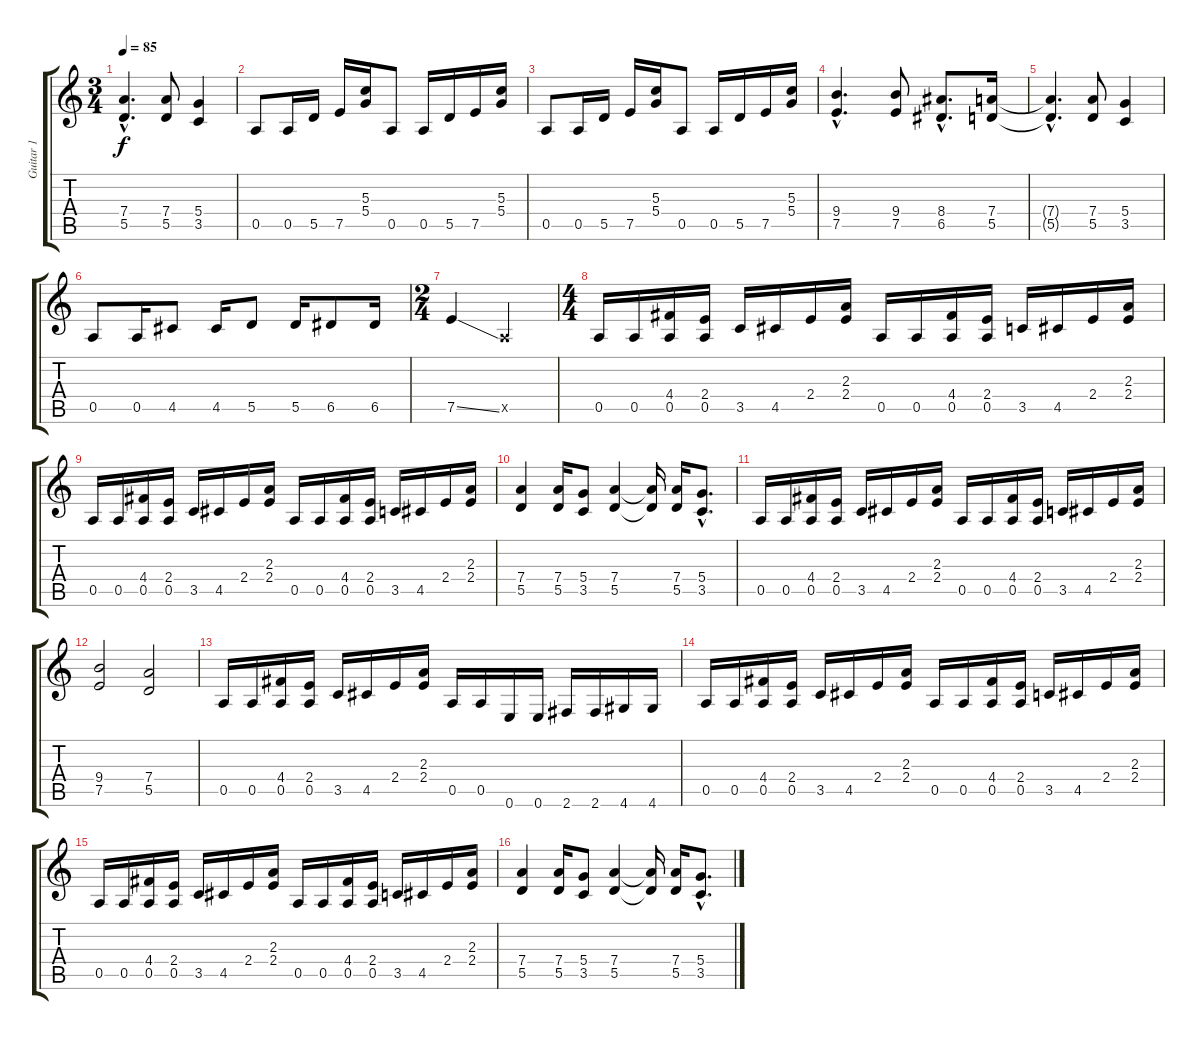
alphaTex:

\track ("Guitar 1" "Guitar 1") {instrument distortionguitar}
\staff {score tabs}
\tuning (E4 B3 G3 D3 A2 E2) {hide}
\ts (3 4)
\tempo 85
\clef g2
\ks c
(7.4{hac t} 5.5{hac t}).4{d dy f} (7.4 5.5).8 (5.4 3.5).4 |
0.5.8 0.5.16 5.5.16 7.5.16 (5.3 5.4).16 0.5.8 0.5.16 5.5.16 7.5.16 (5.3 5.4).16 |
0.5.8 0.5.16 5.5.16 7.5.16 (5.3 5.4).16 0.5.8 0.5.16 5.5.16 7.5.16 (5.3 5.4).16 |
(9.4{hac} 7.5{hac}).4{d} (9.4 7.5).8 (8.4{hac} 6.5{hac}).8{d} (7.4 5.5).16 |
(7.4{hac t} 5.5{hac t}).4{d} (7.4 5.5).8 (5.4 3.5).4 |
0.5.8 0.5.16 4.5.8 4.5.16 5.5.8 5.5.16 6.5.8 6.5.16 |
\ts (2 4)
7.5{ss}.4 0.5{x}.4 |
\ts (4 4)
0.5.16 0.5.16 (4.4 0.5).16 (2.4 0.5).16 3.5.16 4.5.16 2.4.16 (2.3 2.4).16 0.5.16 0.5.16 (4.4 0.5).16 (2.4 0.5).16 3.5.16 4.5.16 2.4.16 (2.3 2.4).16 |
0.5.16 0.5.16 (4.4 0.5).16 (2.4 0.5).16 3.5.16 4.5.16 2.4.16 (2.3 2.4).16 0.5.16 0.5.16 (4.4 0.5).16 (2.4 0.5).16 3.5.16 4.5.16 2.4.16 (2.3 2.4).16 |
(7.4 5.5).4 (7.4 5.5).16 (5.4 3.5).8 (7.4 5.5).4 (7.4{t} 5.5{t}).16 (7.4 5.5).16 (5.4{hac} 3.5{hac}).8{d} |
0.5.16 0.5.16 (4.4 0.5).16 (2.4 0.5).16 3.5.16 4.5.16 2.4.16 (2.3 2.4).16 0.5.16 0.5.16 (4.4 0.5).16 (2.4 0.5).16 3.5.16 4.5.16 2.4.16 (2.3 2.4).16 |
(9.4 7.5).2 (7.4 5.5).2 |
0.5.16 0.5.16 (4.4 0.5).16 (2.4 0.5).16 3.5.16 4.5.16 2.4.16 (2.3 2.4).16 0.5.16 0.5.16 0.6.16 0.6.16 2.6.16 2.6.16 4.6.16 4.6.16 |
0.5.16 0.5.16 (4.4 0.5).16 (2.4 0.5).16 3.5.16 4.5.16 2.4.16 (2.3 2.4).16 0.5.16 0.5.16 (4.4 0.5).16 (2.4 0.5).16 3.5.16 4.5.16 2.4.16 (2.3 2.4).16 |
0.5.16 0.5.16 (4.4 0.5).16 (2.4 0.5).16 3.5.16 4.5.16 2.4.16 (2.3 2.4).16 0.5.16 0.5.16 (4.4 0.5).16 (2.4 0.5).16 3.5.16 4.5.16 2.4.16 (2.3 2.4).16 |
(7.4 5.5).4 (7.4 5.5).16 (5.4 3.5).8 (7.4 5.5).4 (7.4{t} 5.5{t}).16 (7.4 5.5).16 (5.4{hac} 3.5{hac}).8{d}
